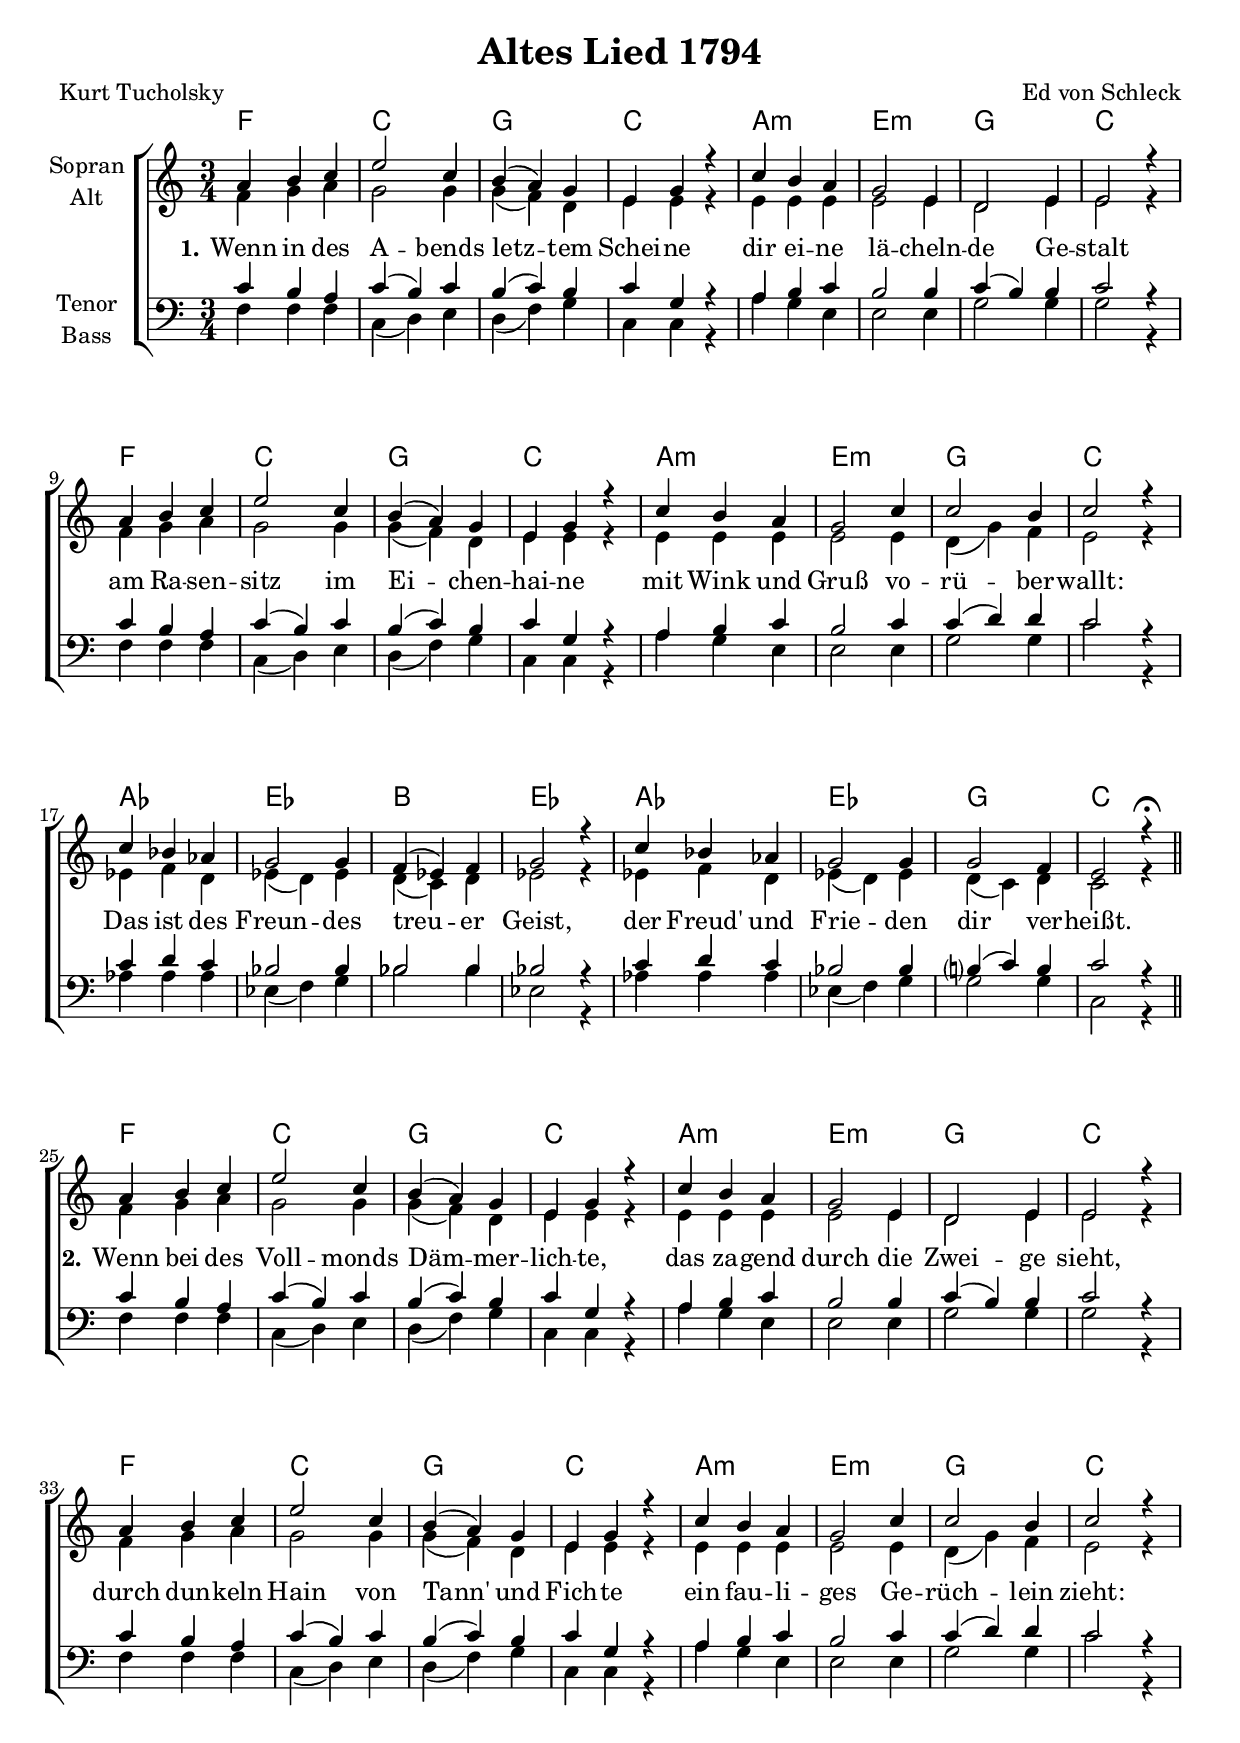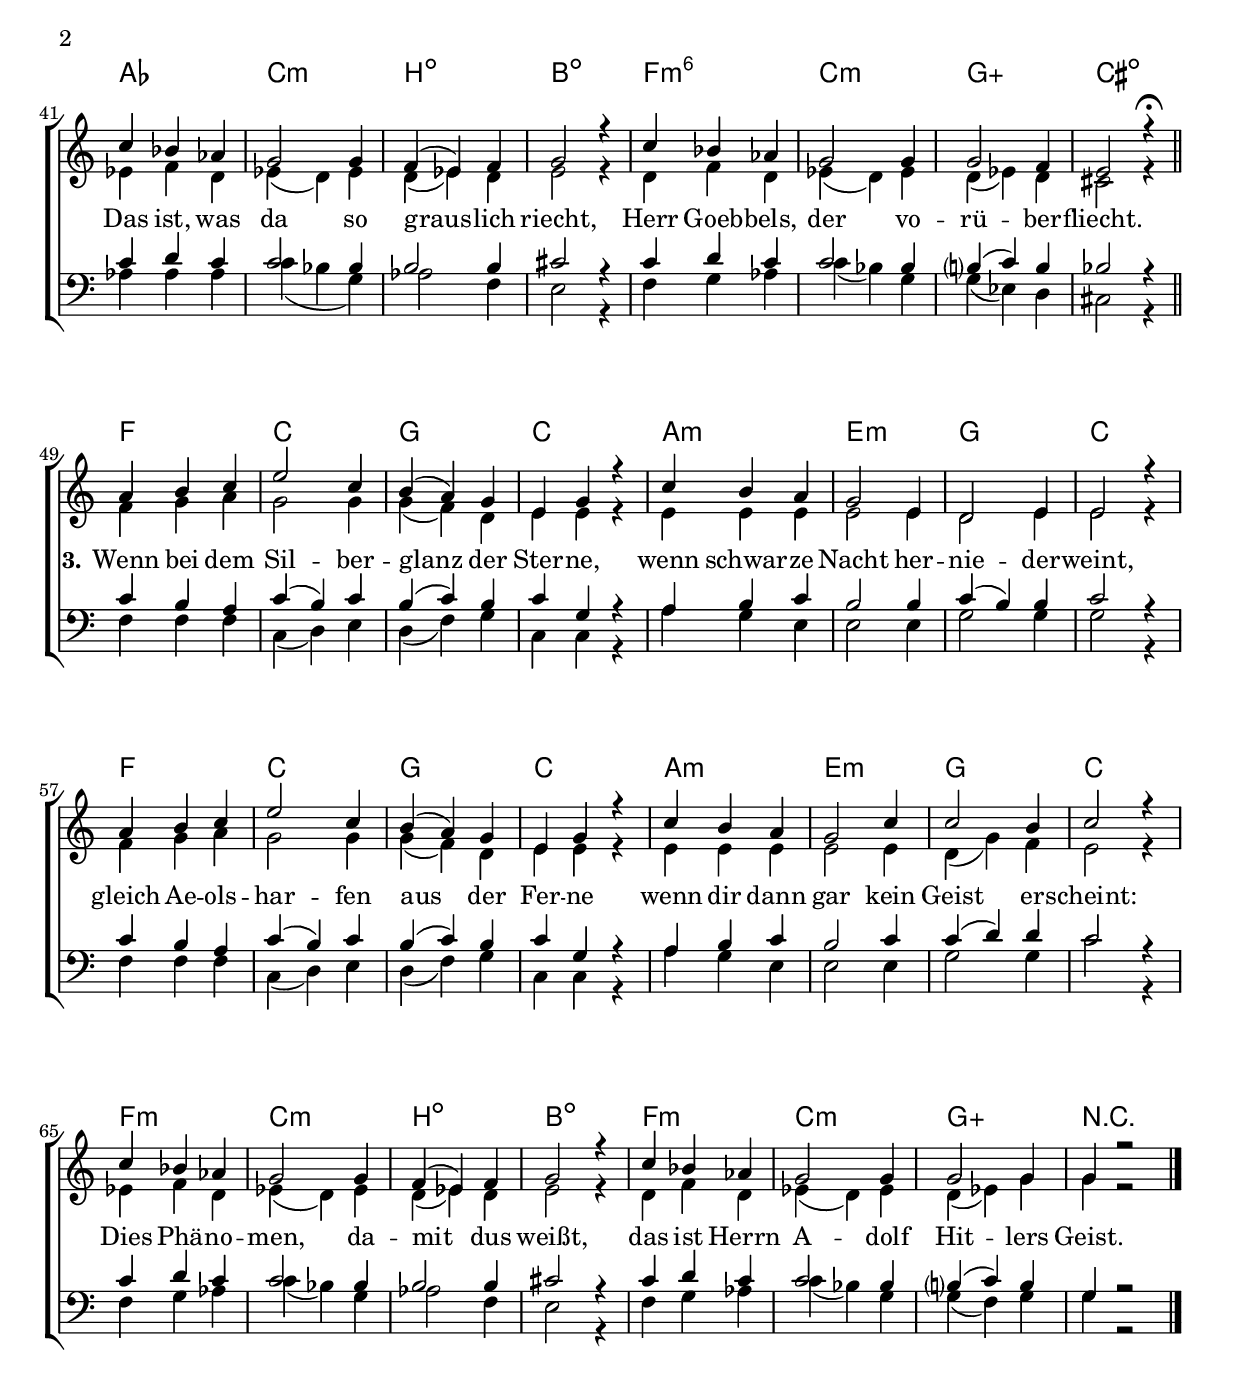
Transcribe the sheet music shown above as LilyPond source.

\version "2.19.54"

\header {
  title = "Altes Lied 1794"
  composer = "Ed von Schleck"
  poet = "Kurt Tucholsky"
}

global = {
  \key c \major
  \time 3/4
}

chordNames = \chordmode {
  \global
  \germanChords
  % Akkorde folgen hier.
  f2. c g c
  a:m e:m g c
  f2. c g c
  a:m e:m g c
  
  as es bes es
  as es g c
  \break \bar "||"
  
  f2. c g c
  a:m e:m g c
  f2. c g c
  a:m e:m g c
  
  as c:m b:dim bes:dim
  f:m6 c:m g:aug cis:dim
  \break \bar "||"
  
  f2. c g c
  a:m e:m g c
  f2. c g c
  a:m e:m g c
  
  f:m c:m b:dim bes:dim
  f:m c:m g:aug r
  \bar "|."
  
}

soprano = \relative c'' {
  \global
  a4 b c
  e2 c4
  b4( a) g
  e g r
  
  c b a
  g2 e4
  d2 e4
  e2 r4
  
  a4 b c
  e2 c4
  b4( a) g
  e g r
  
  c b a
  g2 c4
  c2 b4
  c2 r4
  
  c bes as
  g2 g4
  f( es) f
  g2 r4
  
  c bes as
  g2 g4
  g2 f4
  e2 r4\fermata
  
  
  a4 b c
  e2 c4
  b4( a) g
  e g r
  
  c b a
  g2 e4
  d2 e4
  e2 r4
  
  a4 b c
  e2 c4
  b4( a) g
  e g r
  
  c b a
  g2 c4
  c2 b4
  c2 r4
  
  c bes as
  g2 g4
  f( es) f
  g2 r4
  
  c bes as
  g2 g4
  g2 f4
  e2 r4\fermata
  
  
  a4 b c
  e2 c4
  b4( a) g
  e g r
  
  c b a
  g2 e4
  d2 e4
  e2 r4
  
  a4 b c
  e2 c4
  b4( a) g
  e g r
  
  c b a
  g2 c4
  c2 b4
  c2 r4
  
  c bes as
  g2 g4
  f( es) f
  g2 r4
  
  c bes as
  g2 g4
  g2 g4
  g4 r2
}

alto = \relative c' {
  \global
  f4 g a
  g2 g4
  g( f) d
  e e r
  
  e e e
  e2 e4
  d2 e4
  e2 r4
  
  f4 g a
  g2 g4
  g( f) d
  e e r
  
  e e e
  e2 e4
  d( g) f4
  e2 r4
  
  es4 f d
  es( d) es
  d( c) d
  es2 r4
  
  es4 f d
  es( d) es
  d( c) d
  c2 r4
  
  
  f4 g a
  g2 g4
  g( f) d
  e e r
  
  e e e
  e2 e4
  d2 e4
  e2 r4
  
  f4 g a
  g2 g4
  g( f) d
  e e r
  
  e e e
  e2 e4
  d( g) f4
  e2 r4
  
  es4 f d
  es( d) es
  d( es) d
  e2 r4
  
  d4 f d
  es( d) es
  d( es) d
  cis2 r4
  
  
  f4 g a
  g2 g4
  g( f) d
  e e r
  
  e e e
  e2 e4
  d2 e4
  e2 r4
  
  f4 g a
  g2 g4
  g( f) d
  e e r
  
  e e e
  e2 e4
  d( g) f4
  e2 r4
  
  es4 f d
  es( d) es
  d( es) d
  e2 r4
  
  d4 f d
  es( d) es
  d( es) g
  g4 r2
}

tenor = \relative c' {
  \global
  c4 b a
  c( b) c
  b( c) b
  c g r
  
  a4 b c
  b2 b4
  c( b) b
  c2 r4
  
  c4 b a
  c( b) c
  b( c) b
  c g r
  
  a4 b c
  b2 c4
  c( d) d
  c2 r4
  
  c4 d c
  bes2 bes4
  bes2 bes4
  bes2 r4
  
  c4 d c
  bes2 bes4
  b?( c) b
  c2 r4
  
  
  c4 b a
  c( b) c
  b( c) b
  c g r
  
  a4 b c
  b2 b4
  c( b) b
  c2 r4
  
  c4 b a
  c( b) c
  b( c) b
  c g r
  
  a4 b c
  b2 c4
  c( d) d
  c2 r4
  
  c4 d c
  c2 bes4
  b2 b4
  cis2 r4
  
  c4 d c
  c2 bes4
  b?( c) b
  bes2 r4
  
  
  c4 b a
  c( b) c
  b( c) b
  c g r
  
  a4 b c
  b2 b4
  c( b) b
  c2 r4
  
  c4 b a
  c( b) c
  b( c) b
  c g r
  
  a4 b c
  b2 c4
  c( d) d
  c2 r4
  
  c4 d c
  c2 bes4
  b2 b4
  cis2 r4
  
  c4 d c
  c2 bes4
  b?( c) b
  g4 r2
}

bass = \relative c {
  \global
  f4 f f
  c( d) e
  d( f) g
  c, c r
  
  a' g e
  e2 e4
  g2 g4
  g2 r4

  f4 f f
  c( d) e
  d( f) g
  c, c r
  
  a' g e
  e2 e4
  g2 g4
  c2 r4
  
  as4 as as
  es( f) g
  bes2 bes4
  es,2 r4
  
  as4 as as
  es( f) g
  g2 g4
  c,2 r4
  
  
  f4 f f
  c( d) e
  d( f) g
  c, c r
  
  a' g e
  e2 e4
  g2 g4
  g2 r4

  f4 f f
  c( d) e
  d( f) g
  c, c r
  
  a' g e
  e2 e4
  g2 g4
  c2 r4
  
  as4 as as
  c( bes g)
  as2 f4
  e2 r4
  
  f4 g as
  c( bes) g
  g( es) d
  cis2 r4
  
  
  f4 f f
  c( d) e
  d( f) g
  c, c r
  
  a' g e
  e2 e4
  g2 g4
  g2 r4

  f4 f f
  c( d) e
  d( f) g
  c, c r
  
  a' g e
  e2 e4
  g2 g4
  c2 r4
  
  f,4 g as
  c( bes) g
  as2 f4
  e2 r4
  
  f4 g as
  c( bes) g
  g( f) g
  g4 r2
}

verseOne = \lyricmode {
  \set stanza = "1."
  Wenn in des A -- bends letz -- tem Schei -- ne
  dir ei -- ne lä -- cheln -- de Ge -- stalt
  am Ra -- sen -- sitz im Ei -- chen -- hai -- ne
  mit Wink und Gruß vo -- rü -- ber -- wallt:
  Das ist des Freun -- des treu -- er Geist,
  der Freud' und Frie -- den dir ver -- heißt.
  
  \set stanza = "2."
  Wenn bei des Voll -- monds Däm -- mer -- lich -- te,
  das za -- gend durch die Zwei -- ge sieht,
  durch dun -- keln Hain von Tann' und Fich -- te
  ein fau -- li -- ges Ge -- rüch -- lein zieht:
  Das ist, was da so graus -- lich riecht,
  Herr Goeb -- bels, der vo -- rü -- ber -- fliecht.

  \set stanza = "3."
  Wenn bei dem Sil -- ber -- glanz der Ster -- ne,
  wenn schwar -- ze Nacht her -- nie -- der -- weint,
  gleich Ae -- ols -- har -- fen aus der Fer -- ne
  wenn dir dann gar kein Geist er -- scheint:
  Dies Phä -- no -- men, da -- mit dus weißt,
  das ist Herrn A -- dolf Hit -- lers Geist.
}


chordsPart = \new ChordNames \chordNames

choirPart = \new ChoirStaff <<
  \new Staff \with {
    instrumentName = \markup \center-column { "Sopran" "Alt" }
  } <<
    \new Voice = "soprano" { \voiceOne \soprano }
    \new Voice = "alto" { \voiceTwo \alto }
  >>
  \new Lyrics \with {
    \override VerticalAxisGroup #'staff-affinity = #CENTER
  } \lyricsto "soprano" \verseOne
  \new Staff \with {
    instrumentName = \markup \center-column { "Tenor" "Bass" }
  } <<
    \clef bass
    \new Voice = "tenor" { \voiceOne \tenor }
    \new Voice = "bass" { \voiceTwo \bass }
  >>
>>

\score {
  <<
    \chordsPart
    \choirPart
  >>
  \layout { }
  \midi {
    \tempo 4=90
  }
}
